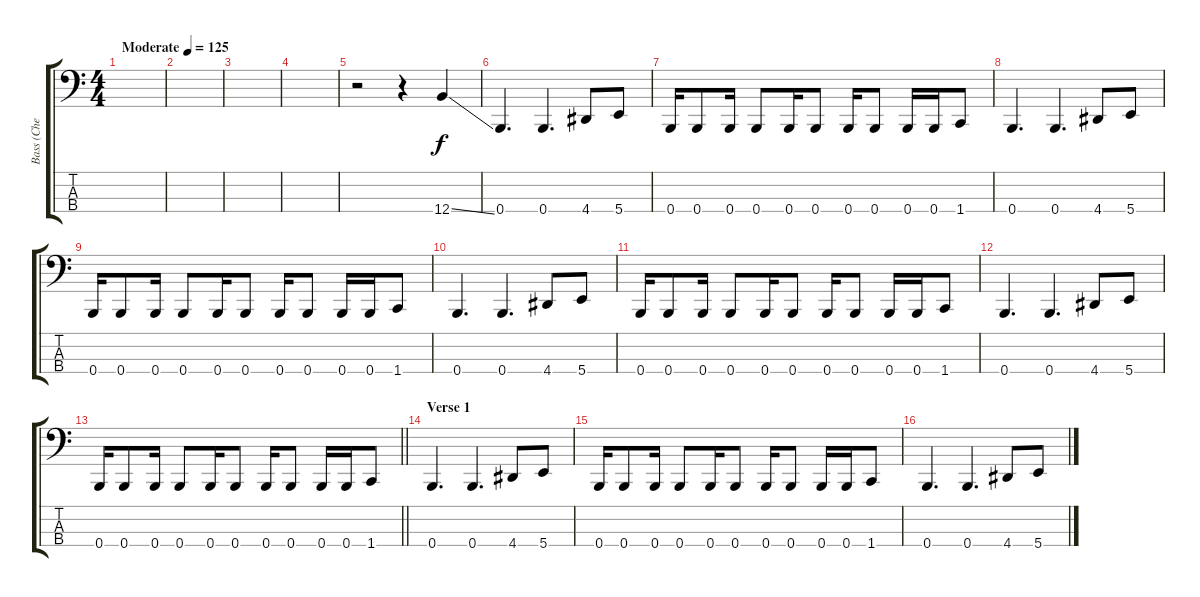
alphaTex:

\track ("Bass (Che Gö)" "Bass (Che ") {instrument electricbasspick}
\staff {score tabs}
\tuning (D2 A1 E1 B0) {hide}
\ts (4 4)
\tempo (125 "Moderate")
\clef f4
\ks c
|
|
|
|
r.2 r.4 12.4{ss}.4 |
0.4.4{d} 0.4.4{d} 4.4.8 5.4.8 |
0.4.16 0.4.8 0.4.16 0.4.8 0.4.16 0.4.8 0.4.16 0.4.8 0.4.16 0.4.16 1.4.8 |
0.4.4{d} 0.4.4{d} 4.4.8 5.4.8 |
0.4.16 0.4.8 0.4.16 0.4.8 0.4.16 0.4.8 0.4.16 0.4.8 0.4.16 0.4.16 1.4.8 |
0.4.4{d} 0.4.4{d} 4.4.8 5.4.8 |
0.4.16 0.4.8 0.4.16 0.4.8 0.4.16 0.4.8 0.4.16 0.4.8 0.4.16 0.4.16 1.4.8 |
0.4.4{d} 0.4.4{d} 4.4.8 5.4.8 |
\barLineRight lightlight
0.4.16 0.4.8 0.4.16 0.4.8 0.4.16 0.4.8 0.4.16 0.4.8 0.4.16 0.4.16 1.4.8 |
\section ("" "Verse 1")
0.4.4{d} 0.4.4{d} 4.4.8 5.4.8 |
0.4.16 0.4.8 0.4.16 0.4.8 0.4.16 0.4.8 0.4.16 0.4.8 0.4.16 0.4.16 1.4.8 |
0.4.4{d} 0.4.4{d} 4.4.8 5.4.8
